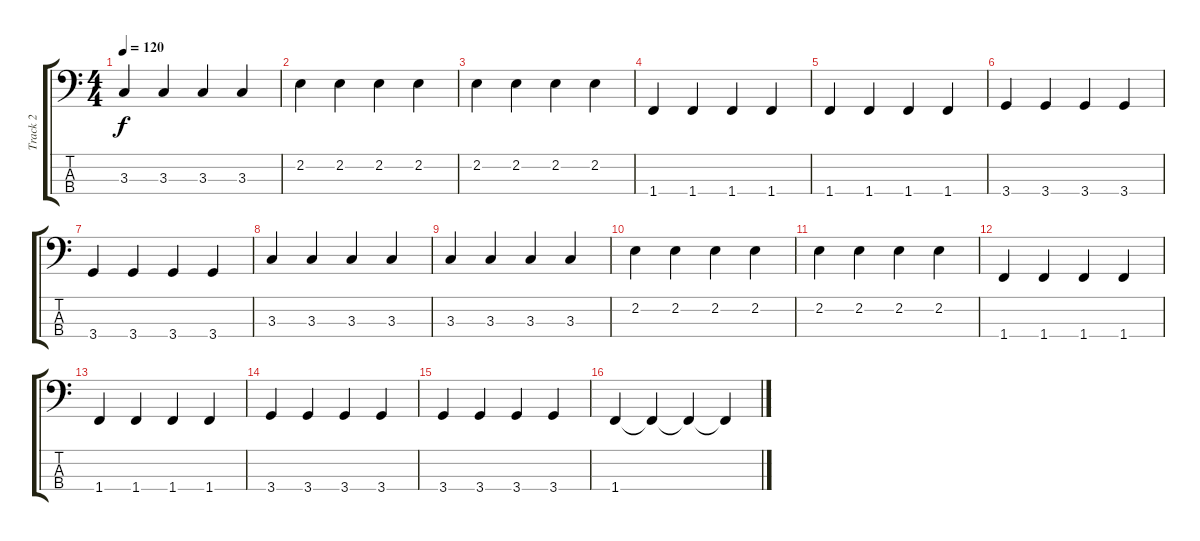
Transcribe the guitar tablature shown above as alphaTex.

\track ("Track 2" "Track 2") {instrument electricbassfinger}
\staff {score tabs}
\tuning (G2 D2 A1 E1) {hide}
\ts (4 4)
\tempo 120
\clef f4
\ks c
3.3.4{dy f} 3.3.4 3.3.4 3.3.4 |
2.2.4 2.2.4 2.2.4 2.2.4 |
2.2.4 2.2.4 2.2.4 2.2.4 |
1.4.4 1.4.4 1.4.4 1.4.4 |
1.4.4 1.4.4 1.4.4 1.4.4 |
3.4.4 3.4.4 3.4.4 3.4.4 |
3.4.4 3.4.4 3.4.4 3.4.4 |
3.3.4 3.3.4 3.3.4 3.3.4 |
3.3.4 3.3.4 3.3.4 3.3.4 |
2.2.4 2.2.4 2.2.4 2.2.4 |
2.2.4 2.2.4 2.2.4 2.2.4 |
1.4.4 1.4.4 1.4.4 1.4.4 |
1.4.4 1.4.4 1.4.4 1.4.4 |
3.4.4 3.4.4 3.4.4 3.4.4 |
3.4.4 3.4.4 3.4.4 3.4.4 |
1.4.4 1.4{t}.4 1.4{t}.4 1.4{t}.4
